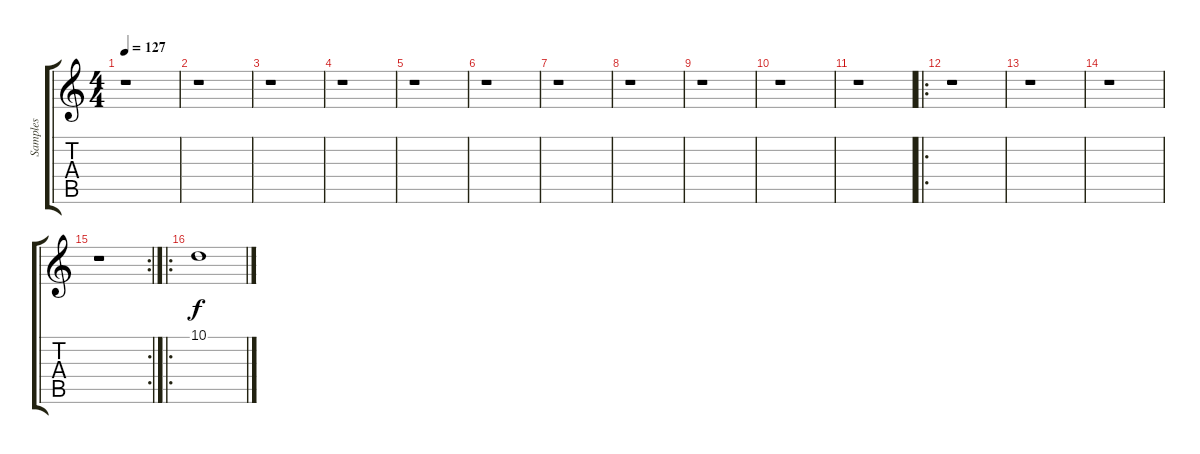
\track ("Samples" "Samples") {instrument stringensemble1}
\staff {score tabs}
\tuning (E4 B3 G3 D3 A2 E2) {hide}
\ts (4 4)
\tempo 127
\clef g2
\ks c
r.1{dy f} |
r.1 |
r.1 |
r.1 |
r.1 |
r.1 |
r.1 |
r.1 |
r.1 |
r.1 |
r.1 |
\ro
r.1 |
r.1 |
r.1 |
\rc 2
r.1 |
\ro
10.1.1
